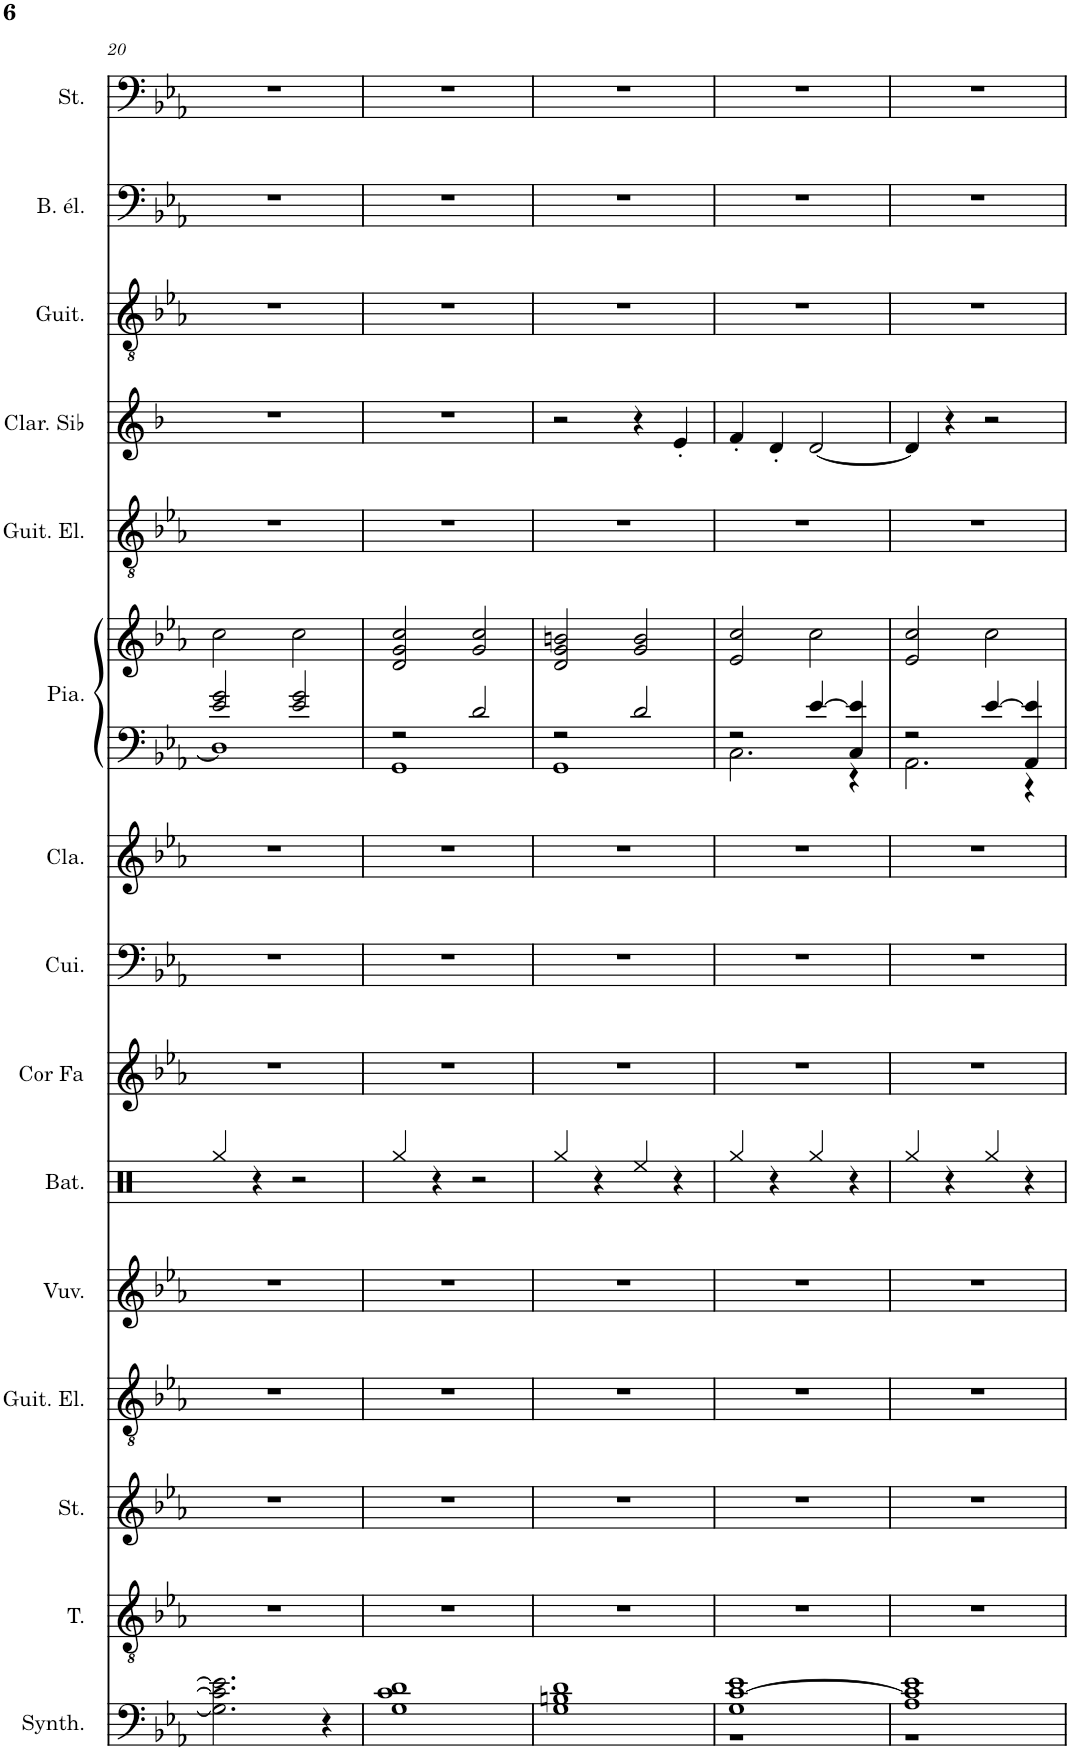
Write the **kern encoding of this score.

**kern	**kern	**kern	**kern	**kern	**kern	**kern	**kern	**kern	**kern	**kern	**kern	**kern	**kern	**kern	**kern
*part15	*part14	*part13	*part12	*part11	*part10	*part9	*part8	*part7	*part6	*part6	*part5	*part4	*part3	*part2	*part1
*staff16	*staff15	*staff14	*staff13	*staff12	*staff11	*staff10	*staff9	*staff8	*staff7	*staff6	*staff5	*staff4	*staff3	*staff2	*staff1
*I"Synthétiseur d'instruments à cordes	*I"Ténor	*I"Cordes	*I"Guitare électrique	*I"Vuvuzela	*I"Batterie	*I"Cor en Fa	*I"Cuivres	*I"Clavecin	*I"Piano	*	*I"Guitare électrique	*I"Clarinette en Sib	*I"Guitare acoustique	*I"Basse électrique à 5 cordes	*I"Cordes, Adele - Skyfall
*I'Synth.	*I'T.	*	*I'Guit. El.	*I'Vuv.	*I'Bat.	*I'Cor Fa	*I'Cui.	*I'Cla.	*I'Pia.	*	*I'Guit. El.	*I'Clar. Sib	*I'Guit.	*I'B. él.	*
!!LO:PB:g=z
*clefF4	*clefGv2	*clefG2	*clefGv2	*clefG2	*clefX	*clefG2	*clefF4	*clefG2	*clefF4	*clefG2	*clefGv2	*clefG2	*clefGv2	*clefF4	*clefF4
*	*	*	*	*Trd1c2	*	*Trd4c7	*	*	*	*	*	*Trd1c2	*	*Trd7c12	*
*k[b-e-a-]	*k[b-e-a-]	*k[b-e-a-]	*k[b-e-a-]	*k[b-e-a-]	*k[]	*k[b-e-a-]	*k[b-e-a-]	*k[b-e-a-]	*k[b-e-a-]	*k[b-e-a-]	*k[b-e-a-]	*k[b-]	*k[b-e-a-]	*k[b-e-a-]	*k[b-e-a-]
*M4/4	*M4/4	*M4/4	*M4/4	*M4/4	*M4/4	*M4/4	*M4/4	*M4/4	*M4/4	*M4/4	*M4/4	*M4/4	*M4/4	*M4/4	*M4/4
=20	=20	=20	=20	=20	=20	=20	=20	=20	=20	=20	=20	=20	=20	=20	=20
*	*	*	*	*	*	*	*	*	*^	*	*	*	*	*	*
2.G\] 2.c\] 2.e-\]	1r	1r	1r	1r	4Rgg/	1r	1r	1r	2e-/ 2g/	1D]	2cc\	1r	1r	1r	1r	1r
.	.	.	.	.	4r	.	.	.	.	.	.	.	.	.	.	.
.	.	.	.	.	2r	.	.	.	2e-/ 2g/	.	2cc\	.	.	.	.	.
4r	.	.	.	.	.	.	.	.	.	.	.	.	.	.	.	.
=21	=21	=21	=21	=21	=21	=21	=21	=21	=21	=21	=21	=21	=21	=21	=21	=21
1G 1c 1d	1r	1r	1r	1r	4Rgg/	1r	1r	1r	2r	1GG	2d/ 2g/ 2cc/	1r	1r	1r	1r	1r
.	.	.	.	.	4r	.	.	.	.	.	.	.	.	.	.	.
.	.	.	.	.	2r	.	.	.	2d/	.	2g/ 2cc/	.	.	.	.	.
=22	=22	=22	=22	=22	=22	=22	=22	=22	=22	=22	=22	=22	=22	=22	=22	=22
1G 1Bn 1d	1r	1r	1r	1r	4Rgg/	1r	1r	1r	2r	1GG	2d/ 2g/ 2bn/	1r	2r	1r	1r	1r
.	.	.	.	.	4r	.	.	.	.	.	.	.	.	.	.	.
.	.	.	.	.	4Ree/	.	.	.	2d/	.	2g/ 2b/	.	4r	.	.	.
.	.	.	.	.	4r	.	.	.	.	.	.	.	4e'/	.	.	.
=23	=23	=23	=23	=23	=23	=23	=23	=23	=23	=23	=23	=23	=23	=23	=23	=23
*^	*	*	*	*	*	*	*	*	*	*	*	*	*	*	*	*
1G [1c 1e-	1r	1r	1r	1r	1r	4Rgg/	1r	1r	1r	2r	2.C\	2e-/ 2cc/	1r	4f'/	1r	1r	1r
.	.	.	.	.	.	4r	.	.	.	.	.	.	.	4d'/	.	.	.
.	.	.	.	.	.	4Rgg/	.	.	.	[4e-/	.	2cc\	.	[2d/	.	.	.
.	.	.	.	.	.	4r	.	.	.	4C/ 4e-/]	4r	.	.	.	.	.	.
=24	=24	=24	=24	=24	=24	=24	=24	=24	=24	=24	=24	=24	=24	=24	=24	=24	=24
1A- 1c] 1e-	1r	1r	1r	1r	1r	4Rgg/	1r	1r	1r	2r	2.AA-\	2e-/ 2cc/	1r	4d/]	1r	1r	1r
.	.	.	.	.	.	4r	.	.	.	.	.	.	.	4r	.	.	.
.	.	.	.	.	.	4Rgg/	.	.	.	[4e-/	.	2cc\	.	2r	.	.	.
.	.	.	.	.	.	4r	.	.	.	4AA-/ 4e-/]	4r	.	.	.	.	.	.
*v	*v	*	*	*	*	*	*	*	*	*v	*v	*	*	*	*	*	*
=	=	=	=	=	=	=	=	=	=	=	=	=	=	=	=
*-	*-	*-	*-	*-	*-	*-	*-	*-	*-	*-	*-	*-	*-	*-	*-
